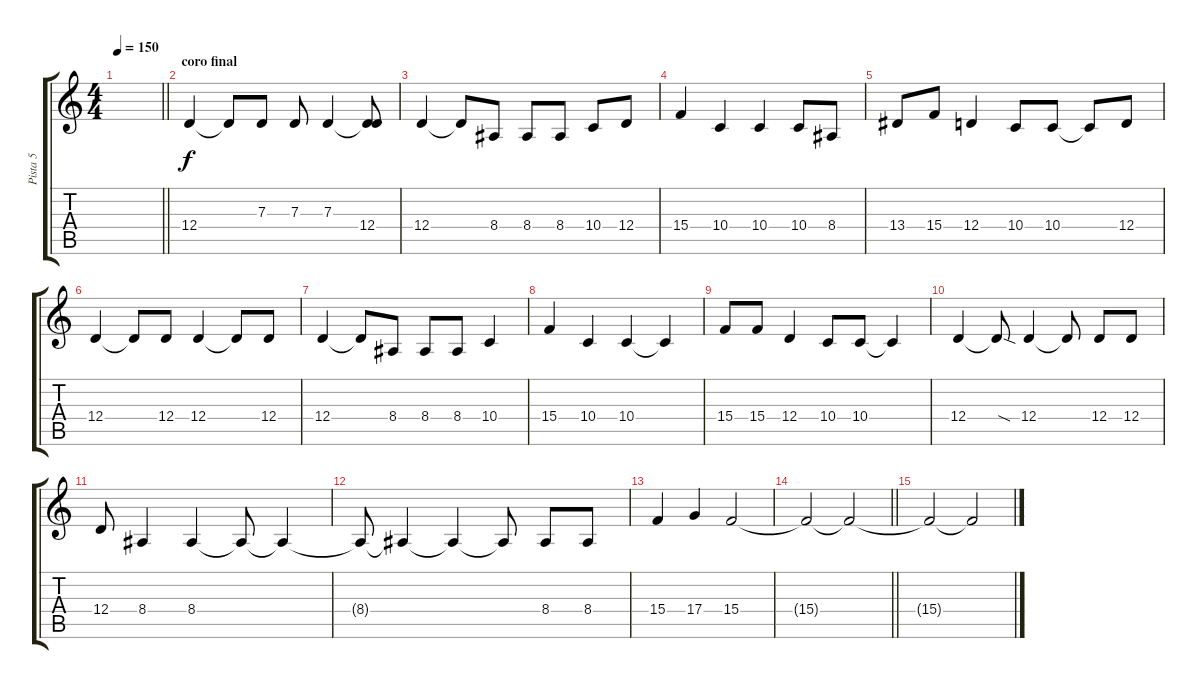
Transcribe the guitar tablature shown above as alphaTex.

\track ("Pista 5" "Pista 5") {instrument synthbrass2}
\staff {score tabs}
\tuning (E4 B3 G3 D3 A2 E2) {hide}
\ts (4 4)
\tempo 150
\clef g2
\barLineRight lightlight
\ks c
|
\section ("" "coro final")
12.4.4 12.4{t}.8 7.3.8 7.3.8 7.3.4 (7.3{t} 12.4).8 |
12.4.4 12.4{t}.8 8.4.8 8.4.8 8.4.8 10.4.8 12.4.8 |
15.4.4 10.4.4 10.4.4 10.4.8 8.4.8 |
13.4.8 15.4.8 12.4.4 10.4.8 10.4.8 10.4{t}.8 12.4.8 |
12.4.4 12.4{t}.8 12.4.8 12.4.4 12.4{t}.8 12.4.8 |
12.4.4 12.4{t}.8 8.4.8 8.4.8 8.4.8 10.4.4 |
15.4.4 10.4.4 10.4.4 10.4{t}.4 |
15.4.8 15.4.8 12.4.4 10.4.8 10.4.8 10.4{t}.4 |
12.4.4 12.4{sod t}.8 12.4.4 12.4{t}.8 12.4.8 12.4.8 |
12.4.8 8.4.4 8.4.4 8.4{t}.8 8.4{t}.4 |
8.4{t}.8 8.4{t}.4 8.4{t}.4 8.4{t}.8 8.4.8 8.4.8 |
15.4.4 17.4.4 15.4.2 |
\barLineRight lightlight
15.4{t}.2 15.4{t}.2 |
15.4{t}.2 15.4{t}.2
